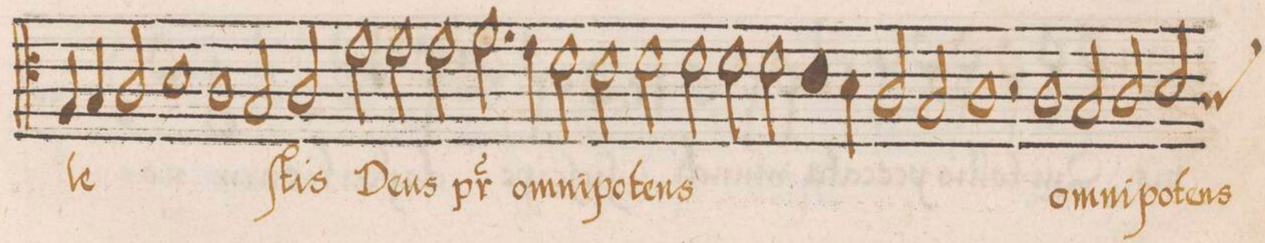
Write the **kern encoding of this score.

**kern	**text
*I"ALTVS	*
*clefC4	*
*k[]	*
*met(c|)	*
*M2/1	*
4F/	-le-
4G/	.
=31	=31
2A/	.
1B	.
1A	.
=32	=32
2G/	.
2A/	-ſtis
2e\	De-
=33	=33
2e\	-us
2e\	p(a-
2.f\	-te)r
4e\	om-
=34	=34
2d\	-ni-
2c\	-po-
2d\	-tens
2d\	.
=35	=35
2d\	.
2d\	.
*col	*
2.c\	.
4B\	.
*Xcol	*
=36	=36
2A/	.
2G/	.
1A	.
=37	=37
2r	.
1A	om-
2G/	-ni-
=38	=38
2A/	-po-
*custos:A	*
2B/	-tens
*-	*-
